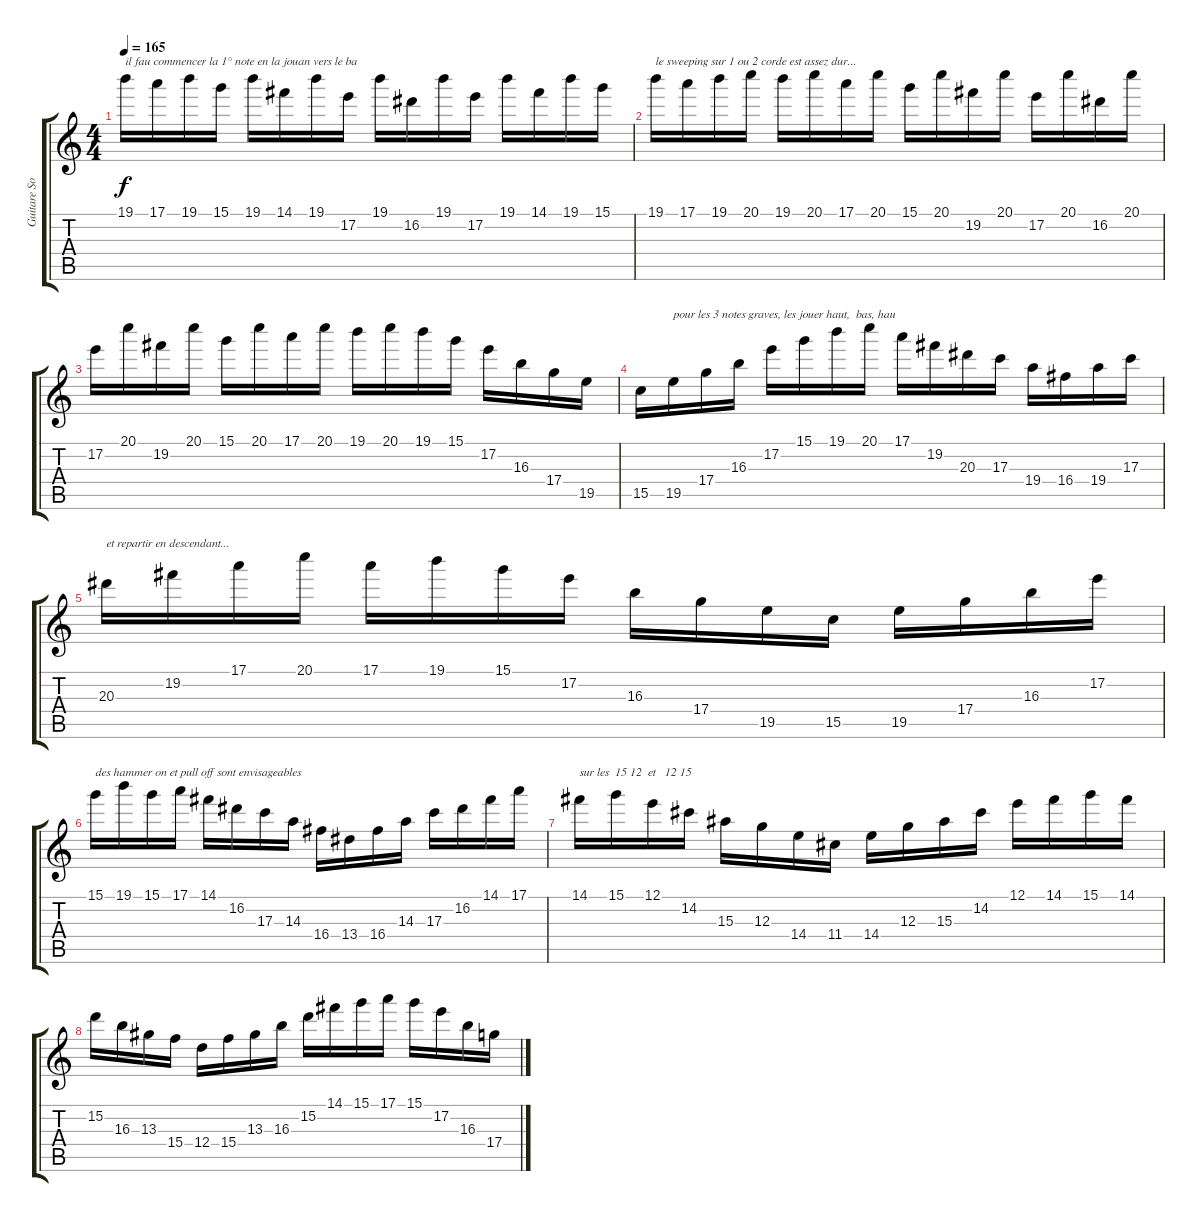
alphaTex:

\track ("Guitare Solo" "Guitare So") {instrument acousticguitarsteel}
\staff {score tabs}
\tuning (E4 B3 G3 D3 A2 E2) {hide}
\ts (4 4)
\tempo 165
\clef g2
\ks c
19.1.16{txt "il fau commencer la 1° note en la jouan vers le ba" dy f instrument acousticguitarsteel} 17.1.16 19.1.16 15.1.16 19.1.16 14.1.16 19.1.16 17.2.16 19.1.16 16.2.16 19.1.16 17.2.16 19.1.16 14.1.16 19.1.16 15.1.16 |
19.1.16{txt "le sweeping sur 1 ou 2 corde est assez dur..."} 17.1.16 19.1.16 20.1.16 19.1.16 20.1.16 17.1.16 20.1.16 15.1.16 20.1.16 19.2.16 20.1.16 17.2.16 20.1.16 16.2.16 20.1.16 |
17.2.16 20.1.16 19.2.16 20.1.16 15.1.16 20.1.16 17.1.16 20.1.16 19.1.16 20.1.16 19.1.16 15.1.16 17.2.16 16.3.16 17.4.16 19.5.16 |
15.5.16 19.5.16{txt "pour les 3 notes graves, les jouer haut,  bas, hau"} 17.4.16 16.3.16 17.2.16 15.1.16 19.1.16 20.1.16 17.1.16 19.2.16 20.3.16 17.3.16 19.4.16 16.4.16 19.4.16 17.3.16 |
20.3.16{txt "et repartir en descendant..."} 19.2.16 17.1.16 20.1.16 17.1.16 19.1.16 15.1.16 17.2.16 16.3.16 17.4.16 19.5.16 15.5.16 19.5.16 17.4.16 16.3.16 17.2.16 |
15.1.16{txt "des hammer on et pull off sont envisageables"} 19.1.16 15.1.16 17.1.16 14.1.16 16.2.16 17.3.16 14.3.16 16.4.16 13.4.16 16.4.16 14.3.16 17.3.16 16.2.16 14.1.16 17.1.16 |
14.1.16{txt "sur les  15 12  et   12 15"} 15.1.16 12.1.16 14.2.16 15.3.16 12.3.16 14.4.16 11.4.16 14.4.16 12.3.16 15.3.16 14.2.16 12.1.16 14.1.16 15.1.16 14.1.16 |
15.2.16 16.3.16 13.3.16 15.4.16 12.4.16 15.4.16 13.3.16 16.3.16 15.2.16 14.1.16 15.1.16 17.1.16 15.1.16 17.2.16 16.3.16 17.4.16
